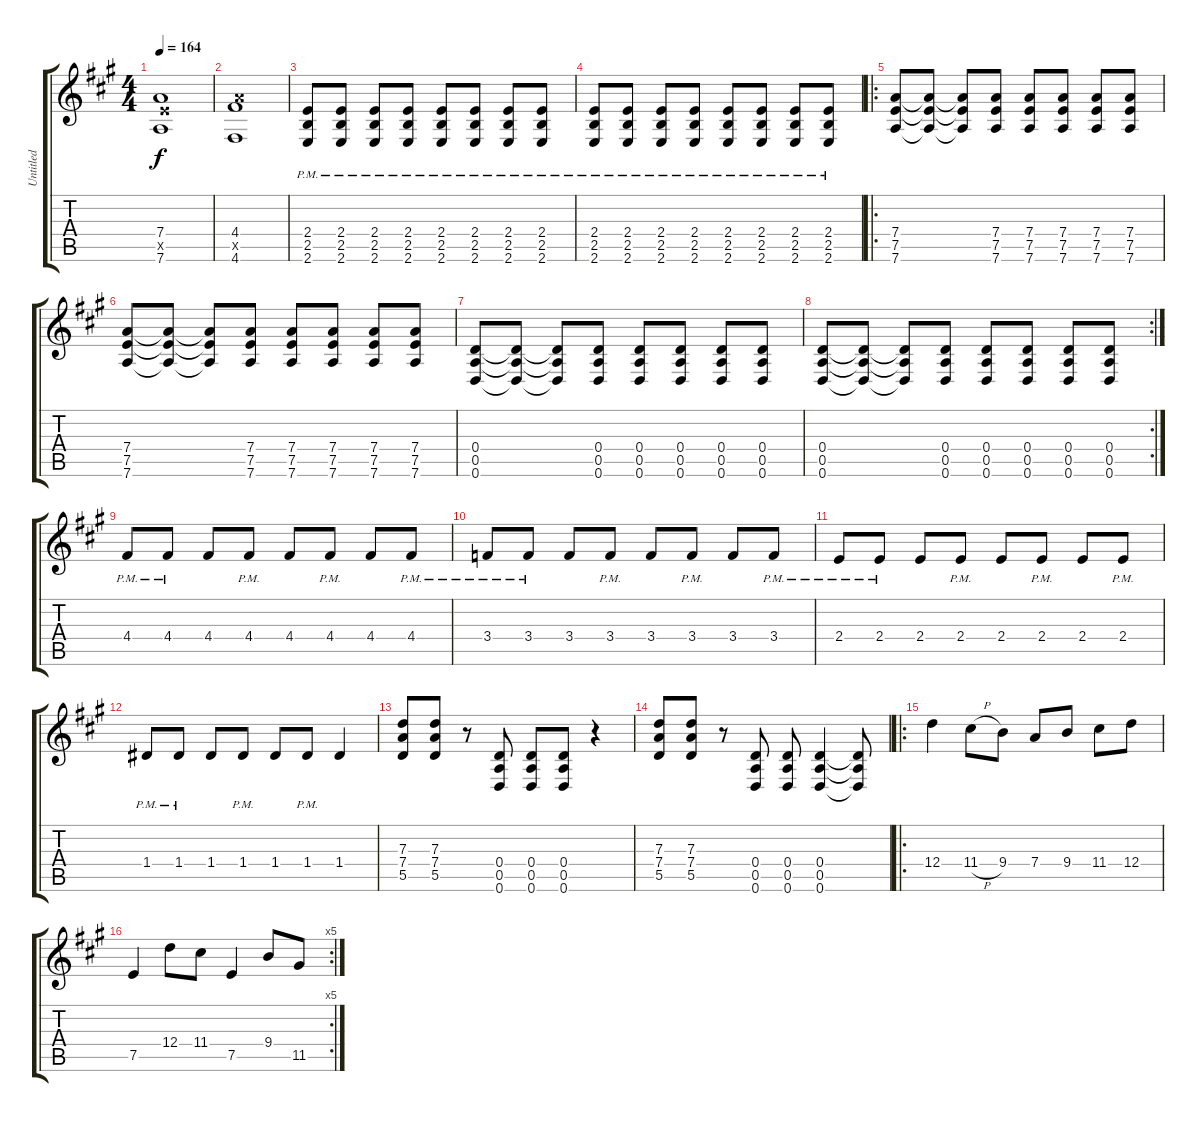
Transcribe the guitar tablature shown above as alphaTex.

\track ("Untitled" "Untitled") {instrument distortionguitar}
\staff {score tabs}
\tuning (E4 B3 G3 D3 A2 D2) {hide}
\ts (4 4)
\tempo 164
\clef g2
\ks a
(7.4 7.5{x} 7.6).1{dy f} |
(4.4 12.5{x} 4.6).1 |
(2.4{pm} 2.5{pm} 2.6{pm}).8 (2.4{pm} 2.5{pm} 2.6{pm}).8 (2.4{pm} 2.5{pm} 2.6{pm}).8 (2.4{pm} 2.5{pm} 2.6{pm}).8 (2.4{pm} 2.5{pm} 2.6{pm}).8 (2.4{pm} 2.5{pm} 2.6{pm}).8 (2.4{pm} 2.5{pm} 2.6{pm}).8 (2.4{pm} 2.5{pm} 2.6{pm}).8 |
(2.4{pm} 2.5{pm} 2.6{pm}).8 (2.4{pm} 2.5{pm} 2.6{pm}).8 (2.4{pm} 2.5{pm} 2.6{pm}).8 (2.4{pm} 2.5{pm} 2.6{pm}).8 (2.4{pm} 2.5{pm} 2.6{pm}).8 (2.4{pm} 2.5{pm} 2.6{pm}).8 (2.4{pm} 2.5{pm} 2.6{pm}).8 (2.4{pm} 2.5{pm} 2.6{pm}).8 |
\ro
(7.4 7.5 7.6).8 (7.4{t} 7.5{t} 7.6{t}).8 (7.4{t} 7.5{t} 7.6{t}).8 (7.4 7.5 7.6).8 (7.4 7.5 7.6).8 (7.4 7.5 7.6).8 (7.4 7.5 7.6).8 (7.4 7.5 7.6).8 |
(7.4 7.5 7.6).8 (7.4{t} 7.5{t} 7.6{t}).8 (7.4{t} 7.5{t} 7.6{t}).8 (7.4 7.5 7.6).8 (7.4 7.5 7.6).8 (7.4 7.5 7.6).8 (7.4 7.5 7.6).8 (7.4 7.5 7.6).8 |
(0.4 0.5 0.6).8 (0.4{t} 0.5{t} 0.6{t}).8 (0.4{t} 0.5{t} 0.6{t}).8 (0.4 0.5 0.6).8 (0.4 0.5 0.6).8 (0.4 0.5 0.6).8 (0.4 0.5 0.6).8 (0.4 0.5 0.6).8 |
\rc 2
(0.4 0.5 0.6).8 (0.4{t} 0.5{t} 0.6{t}).8 (0.4{t} 0.5{t} 0.6{t}).8 (0.4 0.5 0.6).8 (0.4 0.5 0.6).8 (0.4 0.5 0.6).8 (0.4 0.5 0.6).8 (0.4 0.5 0.6).8 |
4.4{pm}.8 4.4{pm}.8 4.4.8 4.4{pm}.8 4.4.8 4.4{pm}.8 4.4.8 4.4{pm}.8 |
3.4{pm}.8 3.4{pm}.8 3.4.8 3.4{pm}.8 3.4.8 3.4{pm}.8 3.4.8 3.4{pm}.8 |
2.4{pm}.8 2.4{pm}.8 2.4.8 2.4{pm}.8 2.4.8 2.4{pm}.8 2.4.8 2.4{pm}.8 |
1.4{pm}.8 1.4{pm}.8 1.4.8 1.4{pm}.8 1.4.8 1.4{pm}.8 1.4.4 |
(7.3 7.4 5.5).8 (7.3 7.4 5.5).8 r.8 (0.4 0.5 0.6).8 (0.4 0.5 0.6).8 (0.4 0.5 0.6).8 r.4 |
(7.3 7.4 5.5).8 (7.3 7.4 5.5).8 r.8 (0.4 0.5 0.6).8 (0.4 0.5 0.6).8 (0.4 0.5 0.6).4 (0.4{t} 0.5{t} 0.6{t}).8 |
\ro
12.4.4 11.4{h}.8 9.4.8 7.4.8 9.4.8 11.4.8 12.4.8 |
\rc 5
7.5.4 12.4.8 11.4.8 7.5.4 9.4.8 11.5.8
